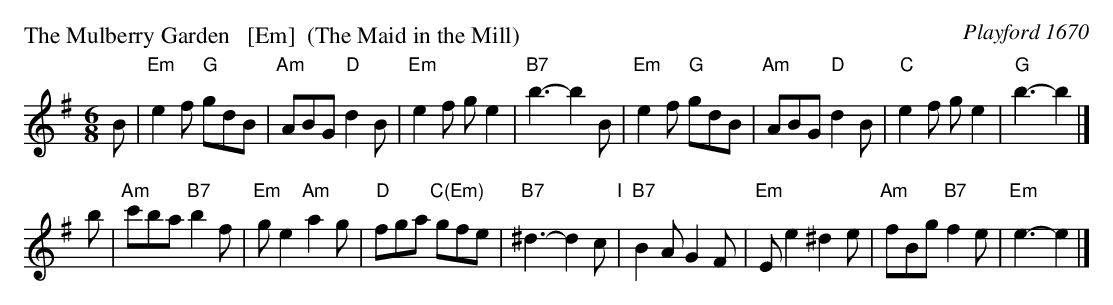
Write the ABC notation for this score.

X:1
P: The Mulberry Garden   [Em]  (The Maid in the Mill)
O: Playford 1670
M: 6/8
L: 1/8
K: Em
B \
| "Em"e2f "G"gdB | "Am"ABG "D"d2B | "Em"e2f ge2 | "B7"b3- b2B \
| "Em"e2f "G"gdB | "Am"ABG "D"d2B | "C"e2f ge2 | "G"b3- b2 |]
b \
| "Am"c'ba "B7"b2f | "Em"ge2 "Am"a2g | "D"fga "C(Em)"gfe | "B7"^d3- d2c "I"\
| "B7"B2A G2F | "Em"Ee2 ^d2e | "Am"fBg "B7"f2e | "Em"e3- e2 |]
